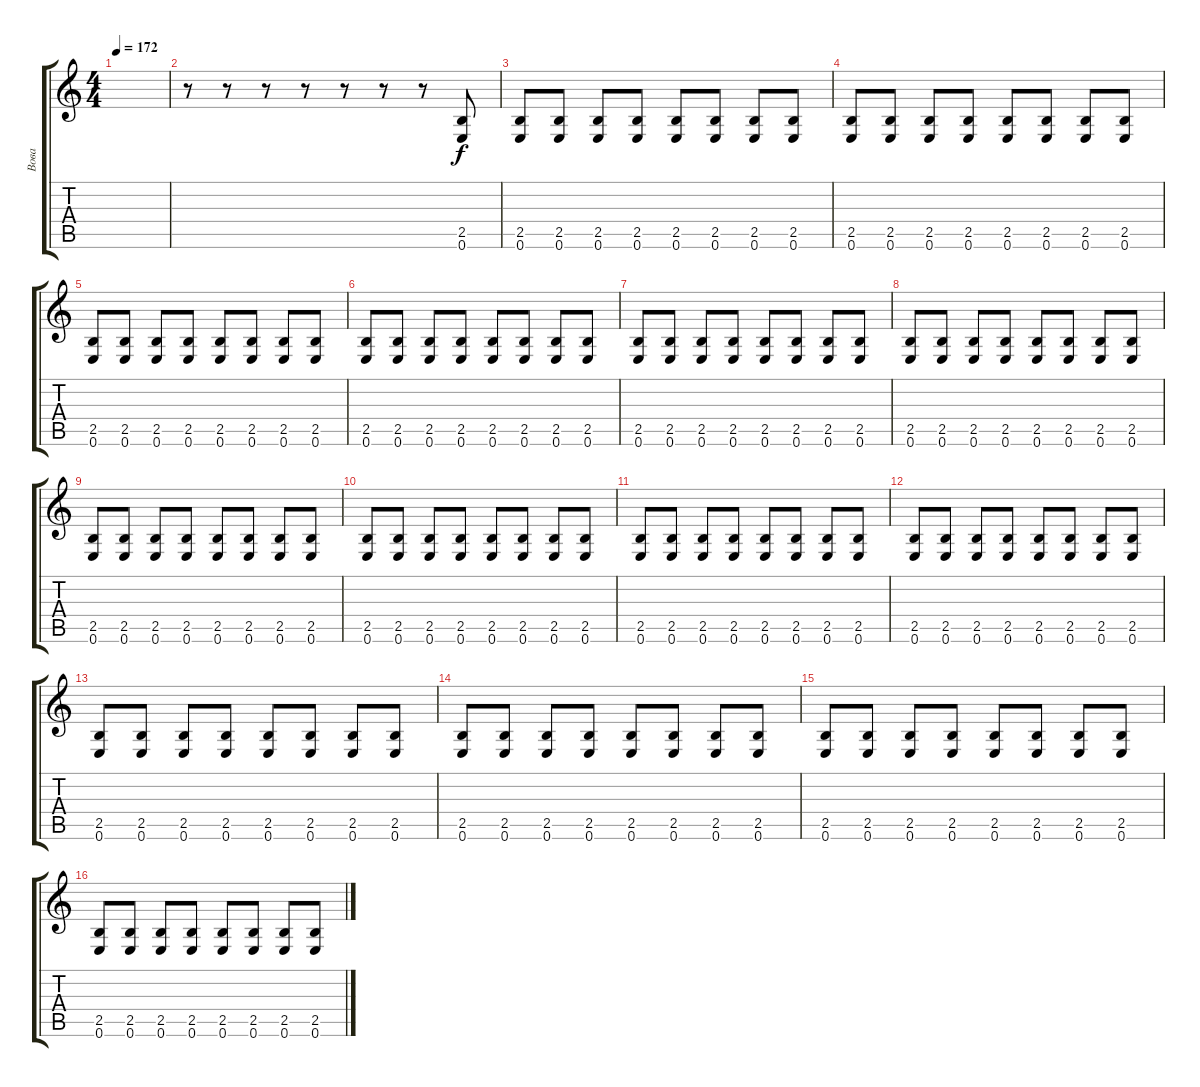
\track ("Вова" "Вова") {instrument distortionguitar}
\staff {score tabs}
\tuning (E4 B3 G3 D3 A2 E2) {hide}
\ts (4 4)
\tempo 172
\clef g2
\ks c
|
r.8 r.8 r.8 r.8 r.8 r.8 r.8 (2.5 0.6).8 |
(2.5 0.6).8 (2.5 0.6).8 (2.5 0.6).8 (2.5 0.6).8 (2.5 0.6).8 (2.5 0.6).8 (2.5 0.6).8 (2.5 0.6).8 |
(2.5 0.6).8 (2.5 0.6).8 (2.5 0.6).8 (2.5 0.6).8 (2.5 0.6).8 (2.5 0.6).8 (2.5 0.6).8 (2.5 0.6).8 |
(2.5 0.6).8 (2.5 0.6).8 (2.5 0.6).8 (2.5 0.6).8 (2.5 0.6).8 (2.5 0.6).8 (2.5 0.6).8 (2.5 0.6).8 |
(2.5 0.6).8 (2.5 0.6).8 (2.5 0.6).8 (2.5 0.6).8 (2.5 0.6).8 (2.5 0.6).8 (2.5 0.6).8 (2.5 0.6).8 |
(2.5 0.6).8 (2.5 0.6).8 (2.5 0.6).8 (2.5 0.6).8 (2.5 0.6).8 (2.5 0.6).8 (2.5 0.6).8 (2.5 0.6).8 |
(2.5 0.6).8 (2.5 0.6).8 (2.5 0.6).8 (2.5 0.6).8 (2.5 0.6).8 (2.5 0.6).8 (2.5 0.6).8 (2.5 0.6).8 |
(2.5 0.6).8 (2.5 0.6).8 (2.5 0.6).8 (2.5 0.6).8 (2.5 0.6).8 (2.5 0.6).8 (2.5 0.6).8 (2.5 0.6).8 |
(2.5 0.6).8 (2.5 0.6).8 (2.5 0.6).8 (2.5 0.6).8 (2.5 0.6).8 (2.5 0.6).8 (2.5 0.6).8 (2.5 0.6).8 |
(2.5 0.6).8 (2.5 0.6).8 (2.5 0.6).8 (2.5 0.6).8 (2.5 0.6).8 (2.5 0.6).8 (2.5 0.6).8 (2.5 0.6).8 |
(2.5 0.6).8 (2.5 0.6).8 (2.5 0.6).8 (2.5 0.6).8 (2.5 0.6).8 (2.5 0.6).8 (2.5 0.6).8 (2.5 0.6).8 |
(2.5 0.6).8 (2.5 0.6).8 (2.5 0.6).8 (2.5 0.6).8 (2.5 0.6).8 (2.5 0.6).8 (2.5 0.6).8 (2.5 0.6).8 |
(2.5 0.6).8 (2.5 0.6).8 (2.5 0.6).8 (2.5 0.6).8 (2.5 0.6).8 (2.5 0.6).8 (2.5 0.6).8 (2.5 0.6).8 |
(2.5 0.6).8 (2.5 0.6).8 (2.5 0.6).8 (2.5 0.6).8 (2.5 0.6).8 (2.5 0.6).8 (2.5 0.6).8 (2.5 0.6).8 |
(2.5 0.6).8 (2.5 0.6).8 (2.5 0.6).8 (2.5 0.6).8 (2.5 0.6).8 (2.5 0.6).8 (2.5 0.6).8 (2.5 0.6).8
